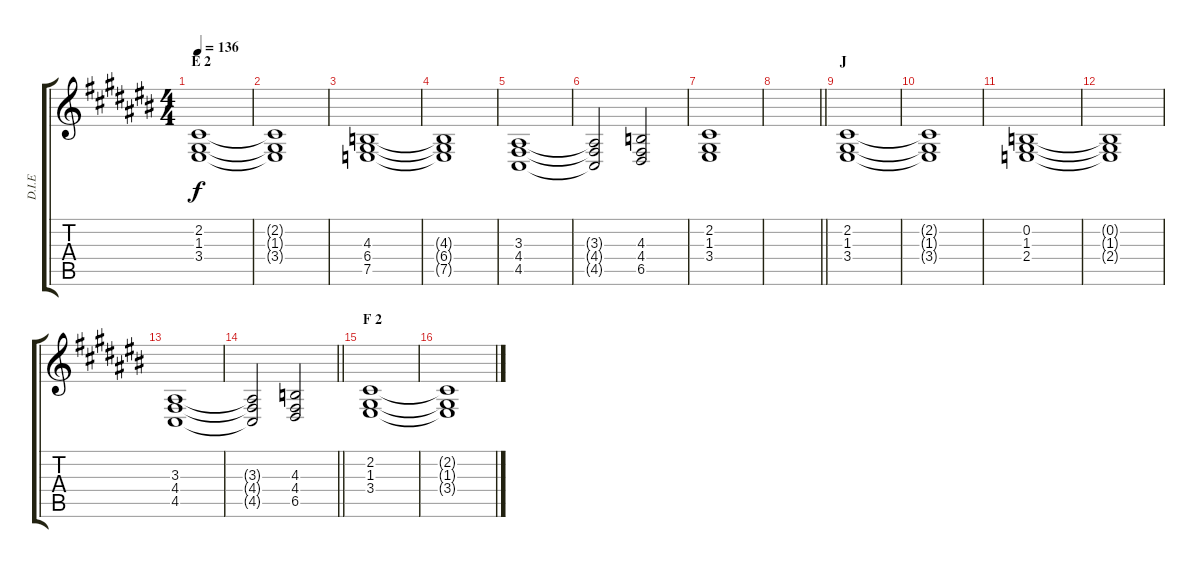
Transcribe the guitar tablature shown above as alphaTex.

\track ("D.I.E" "D.I.E") {instrument reedorgan}
\staff {score tabs}
\tuning (E4 B3 G3 D3 A2 E2) {hide}
\ts (4 4)
\section ("" "E 2")
\tempo 136
\clef g2
\ks c#
(2.2 1.3 3.4).1{dy f} |
(2.2{t} 1.3{t} 3.4{t}).1 |
(4.3 6.4 7.5).1 |
(4.3{t} 6.4{t} 7.5{t}).1 |
(3.3 4.4 4.5).1 |
(3.3{t} 4.4{t} 4.5{t}).2 (4.3 4.4 6.5).2 |
(2.2 1.3 3.4).1 |
\barLineRight lightlight
|
\section ("" "J")
(2.2 1.3 3.4).1 |
(2.2{t} 1.3{t} 3.4{t}).1 |
(0.2 1.3 2.4).1 |
(0.2{t} 1.3{t} 2.4{t}).1 |
(3.3 4.4 4.5).1 |
\barLineRight lightlight
(3.3{t} 4.4{t} 4.5{t}).2 (4.3 4.4 6.5).2 |
\section ("" "F 2")
(2.2 1.3 3.4).1 |
(2.2{t} 1.3{t} 3.4{t}).1
